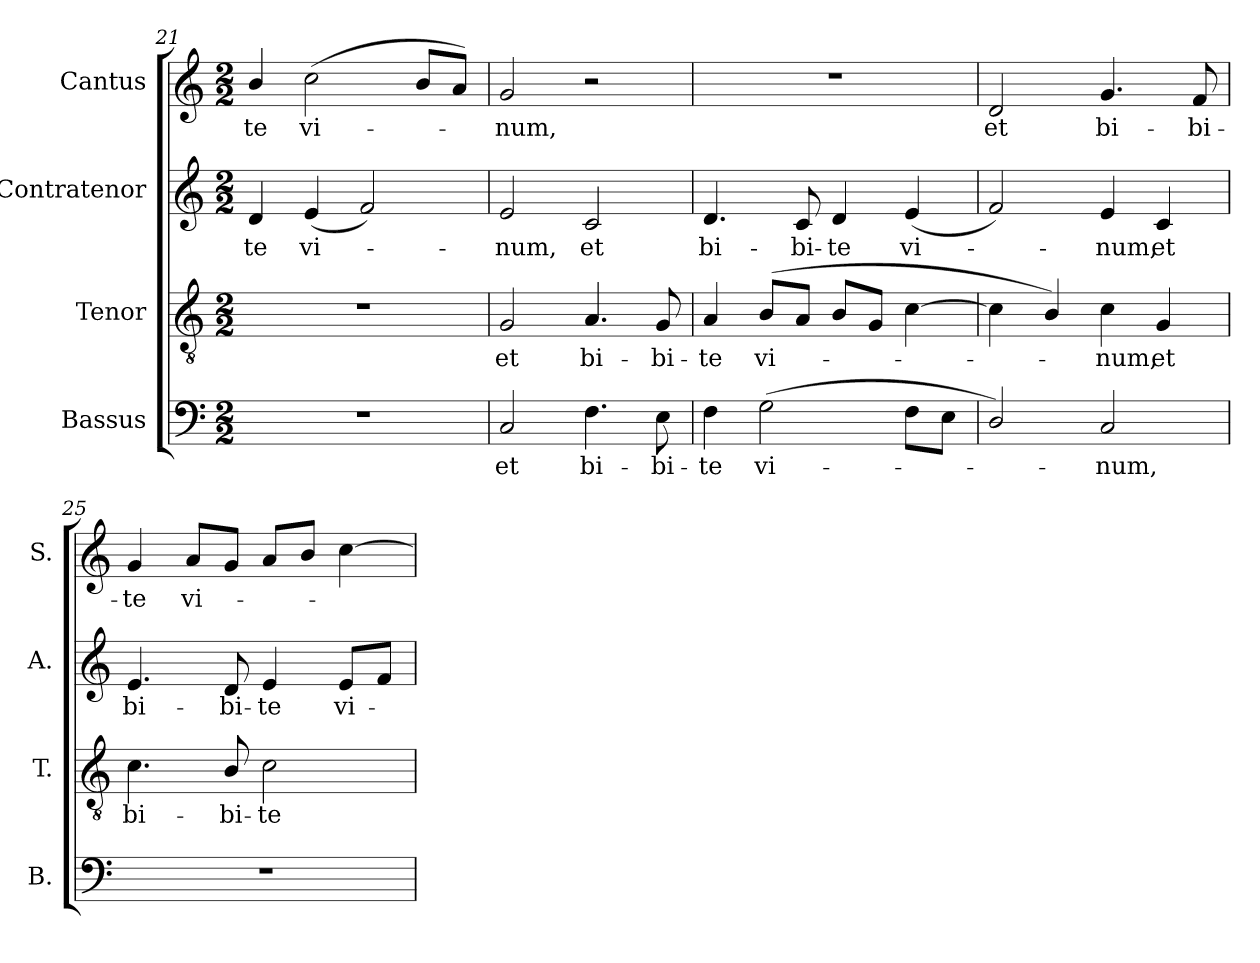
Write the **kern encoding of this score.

**kern	**text	**kern	**text	**kern	**text	**kern	**text
*part4	*part4	*part3	*part3	*part2	*part2	*part1	*part1
*staff4	*staff4	*staff3	*staff3	*staff2	*staff2	*staff1	*staff1
*I"Bassus	*	*I"Tenor	*	*I"Contratenor	*	*I"Cantus	*
*I'B.	*	*I'T.	*	*I'A.	*	*I'S.	*
*clefF4	*	*clefGv2	*	*clefG2	*	*clefG2	*
*	*	*ITrd7c12	*	*	*	*	*
*k[]	*	*k[]	*	*k[]	*	*k[]	*
*C:	*	*C:	*	*C:	*	*C:	*
*M2/2	*	*M2/2	*	*M2/2	*	*M2/2	*
=21	=21	=21	=21	=21	=21	=21	=21
!	!	!	!	!	!LO:LY:b:color=#000000	!	!
!	!	!	!	!	!	!	!LO:LY:b:color=#000000
1r	.	1r	.	4di/	-te	4bi/	-te
!	!	!	!	!	!LO:LY:b:color=#000000	!	!
!	!	!	!	!	!	!	!LO:LY:b:color=#000000
.	.	.	.	(4ei/	vi-	(2cci\	vi-
.	.	.	.	2fi/)	.	.	.
.	.	.	.	.	.	8bi/L	.
.	.	.	.	.	.	8ai/J)	.
!!LO:PB:g=z
=22	=22	=22	=22	=22	=22	=22	=22
!	!LO:LY:b:color=#000000	!	!	!	!	!	!
!	!	!	!LO:LY:b:color=#000000	!	!	!	!
!	!	!	!	!	!LO:LY:b:color=#000000	!	!
!	!	!	!	!	!	!	!LO:LY:b:color=#000000
2Ci/	et	2GGi/	et	2ei/	-num,	2gi/	-num,
!	!LO:LY:b:color=#000000	!	!	!	!	!	!
!	!	!	!LO:LY:b:color=#000000	!	!	!	!
!	!	!	!	!	!LO:LY:b:color=#000000	!	!
4.Fi\	bi-	4.AAi/	bi-	2ci/	et	2r	.
!	!LO:LY:b:color=#000000	!	!	!	!	!	!
!	!	!	!LO:LY:b:color=#000000	!	!	!	!
8Ei\	-bi-	8GGi/	-bi-	.	.	.	.
=23	=23	=23	=23	=23	=23	=23	=23
!	!LO:LY:b:color=#000000	!	!	!	!	!	!
!	!	!	!LO:LY:b:color=#000000	!	!	!	!
!	!	!	!	!	!LO:LY:b:color=#000000	!	!
4Fi\	-te	4AAi/	-te	4.di/	bi-	1r	.
!	!LO:LY:b:color=#000000	!	!	!	!	!	!
!	!	!	!LO:LY:b:color=#000000	!	!	!	!
(2Gi\	vi-	(8BBi/L	vi-	.	.	.	.
!	!	!	!	!	!LO:LY:b:color=#000000	!	!
.	.	8AAi/J	.	8ci/	-bi-	.	.
!	!	!	!	!	!LO:LY:b:color=#000000	!	!
.	.	8BBi/L	.	4di/	-te	.	.
.	.	8GGi/J	.	.	.	.	.
!	!	!	!	!	!LO:LY:b:color=#000000	!	!
8Fi\L	.	[4Ci\	.	(4ei/	vi-	.	.
8Ei\J	.	.	.	.	.	.	.
=24	=24	=24	=24	=24	=24	=24	=24
!	!	!	!	!	!	!	!LO:LY:b:color=#000000
2Di/)	.	4Ci\]	.	2fi/)	.	2di/	et
.	.	4BBi/)	.	.	.	.	.
!	!LO:LY:b:color=#000000	!	!	!	!	!	!
!	!	!	!LO:LY:b:color=#000000	!	!	!	!
!	!	!	!	!	!LO:LY:b:color=#000000	!	!
!	!	!	!	!	!	!	!LO:LY:b:color=#000000
2Ci/	-num,	4Ci\	-num,	4ei/	-num,	4.gi/	bi-
!	!	!	!LO:LY:b:color=#000000	!	!	!	!
!	!	!	!	!	!LO:LY:b:color=#000000	!	!
.	.	4GGi/	et	4ci/	et	.	.
!	!	!	!	!	!	!	!LO:LY:b:color=#000000
.	.	.	.	.	.	8fi/	-bi-
=25	=25	=25	=25	=25	=25	=25	=25
!	!	!	!LO:LY:b:color=#000000	!	!	!	!
!	!	!	!	!	!LO:LY:b:color=#000000	!	!
!	!	!	!	!	!	!	!LO:LY:b:color=#000000
1r	.	4.Ci\	bi-	4.ei/	bi-	4gi/	-te
!	!	!	!	!	!	!	!LO:LY:b:color=#000000
.	.	.	.	.	.	8ai/L	vi-
!	!	!	!LO:LY:b:color=#000000	!	!	!	!
!	!	!	!	!	!LO:LY:b:color=#000000	!	!
.	.	8BBi/	-bi-	8di/	-bi-	8gi/J	.
!	!	!	!LO:LY:b:color=#000000	!	!	!	!
!	!	!	!	!	!LO:LY:b:color=#000000	!	!
.	.	2Ci\	-te	4ei/	-te	8ai/L	.
.	.	.	.	.	.	8bi/J	.
!	!	!	!	!	!LO:LY:b:color=#000000	!	!
.	.	.	.	8ei/L	vi-	[4cci\	.
.	.	.	.	8fi/J	.	.	.
=	=	=	=	=	=	=	=
*-	*-	*-	*-	*-	*-	*-	*-
